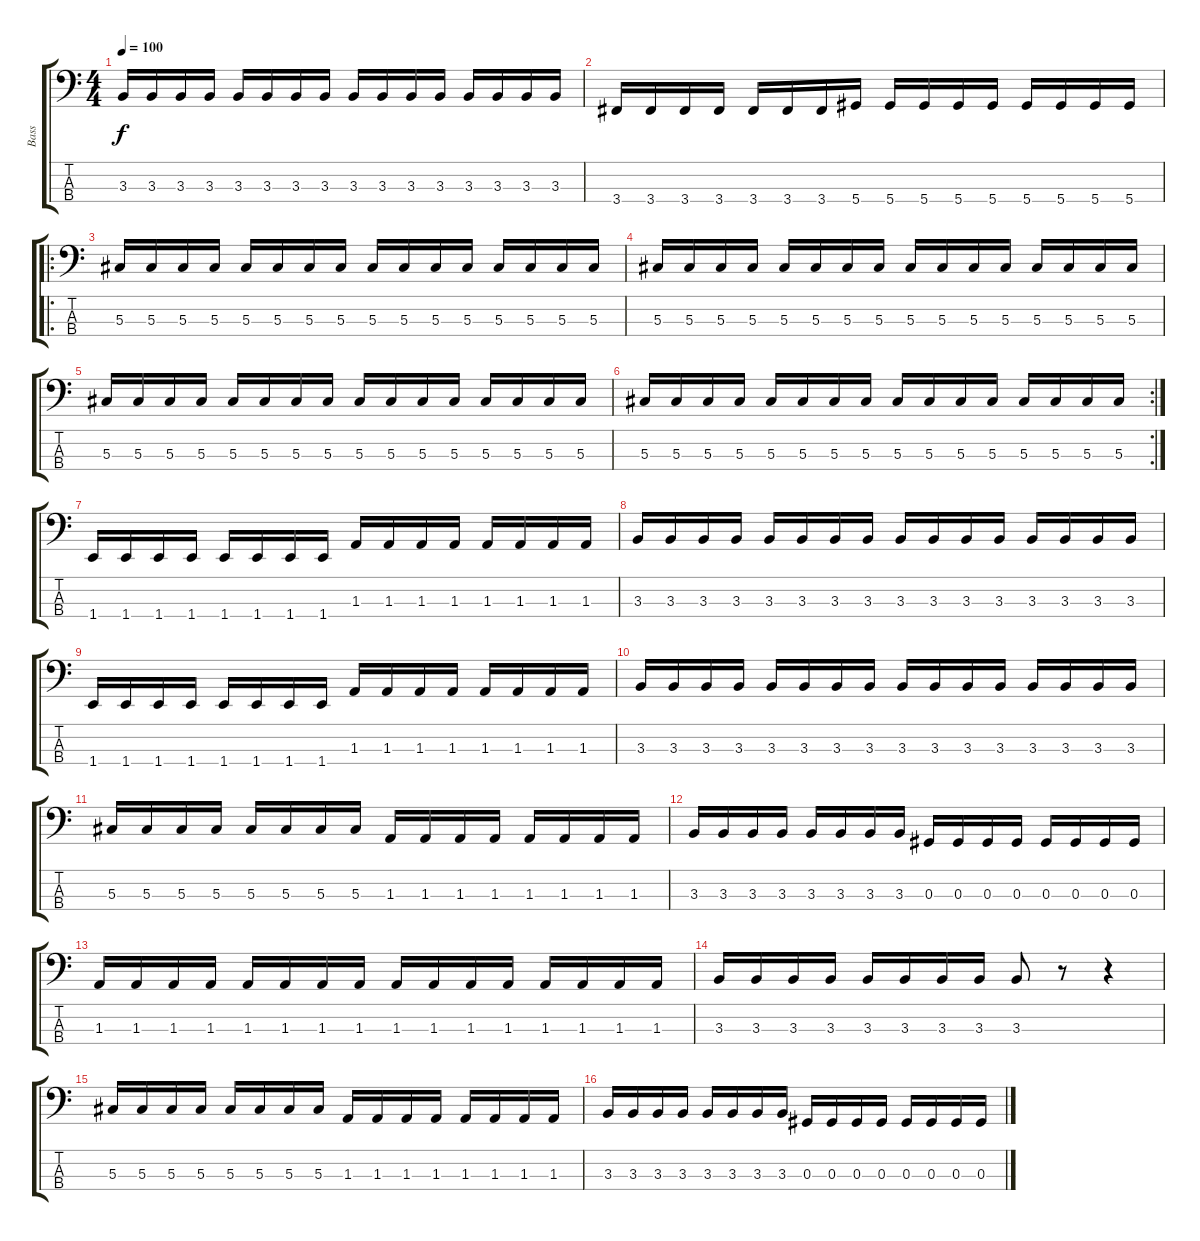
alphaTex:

\track ("Bass" "Bass") {instrument electricbassfinger}
\staff {score tabs}
\tuning (Gb2 Db2 Ab1 Eb1) {hide}
\ts (4 4)
\tempo 100
\clef f4
\ks c
3.3.16{dy f} 3.3.16 3.3.16 3.3.16 3.3.16 3.3.16 3.3.16 3.3.16 3.3.16 3.3.16 3.3.16 3.3.16 3.3.16 3.3.16 3.3.16 3.3.16 |
3.4.16 3.4.16 3.4.16 3.4.16 3.4.16 3.4.16 3.4.16 5.4.16 5.4.16 5.4.16 5.4.16 5.4.16 5.4.16 5.4.16 5.4.16 5.4.16 |
\ro
5.3.16 5.3.16 5.3.16 5.3.16 5.3.16 5.3.16 5.3.16 5.3.16 5.3.16 5.3.16 5.3.16 5.3.16 5.3.16 5.3.16 5.3.16 5.3.16 |
5.3.16 5.3.16 5.3.16 5.3.16 5.3.16 5.3.16 5.3.16 5.3.16 5.3.16 5.3.16 5.3.16 5.3.16 5.3.16 5.3.16 5.3.16 5.3.16 |
5.3.16 5.3.16 5.3.16 5.3.16 5.3.16 5.3.16 5.3.16 5.3.16 5.3.16 5.3.16 5.3.16 5.3.16 5.3.16 5.3.16 5.3.16 5.3.16 |
\rc 2
5.3.16 5.3.16 5.3.16 5.3.16 5.3.16 5.3.16 5.3.16 5.3.16 5.3.16 5.3.16 5.3.16 5.3.16 5.3.16 5.3.16 5.3.16 5.3.16 |
1.4.16 1.4.16 1.4.16 1.4.16 1.4.16 1.4.16 1.4.16 1.4.16 1.3.16 1.3.16 1.3.16 1.3.16 1.3.16 1.3.16 1.3.16 1.3.16 |
3.3.16 3.3.16 3.3.16 3.3.16 3.3.16 3.3.16 3.3.16 3.3.16 3.3.16 3.3.16 3.3.16 3.3.16 3.3.16 3.3.16 3.3.16 3.3.16 |
1.4.16 1.4.16 1.4.16 1.4.16 1.4.16 1.4.16 1.4.16 1.4.16 1.3.16 1.3.16 1.3.16 1.3.16 1.3.16 1.3.16 1.3.16 1.3.16 |
3.3.16 3.3.16 3.3.16 3.3.16 3.3.16 3.3.16 3.3.16 3.3.16 3.3.16 3.3.16 3.3.16 3.3.16 3.3.16 3.3.16 3.3.16 3.3.16 |
5.3.16 5.3.16 5.3.16 5.3.16 5.3.16 5.3.16 5.3.16 5.3.16 1.3.16 1.3.16 1.3.16 1.3.16 1.3.16 1.3.16 1.3.16 1.3.16 |
3.3.16 3.3.16 3.3.16 3.3.16 3.3.16 3.3.16 3.3.16 3.3.16 0.3.16 0.3.16 0.3.16 0.3.16 0.3.16 0.3.16 0.3.16 0.3.16 |
1.3.16 1.3.16 1.3.16 1.3.16 1.3.16 1.3.16 1.3.16 1.3.16 1.3.16 1.3.16 1.3.16 1.3.16 1.3.16 1.3.16 1.3.16 1.3.16 |
3.3.16 3.3.16 3.3.16 3.3.16 3.3.16 3.3.16 3.3.16 3.3.16 3.3.8 r.8 r.4 |
5.3.16 5.3.16 5.3.16 5.3.16 5.3.16 5.3.16 5.3.16 5.3.16 1.3.16 1.3.16 1.3.16 1.3.16 1.3.16 1.3.16 1.3.16 1.3.16 |
3.3.16 3.3.16 3.3.16 3.3.16 3.3.16 3.3.16 3.3.16 3.3.16 0.3.16 0.3.16 0.3.16 0.3.16 0.3.16 0.3.16 0.3.16 0.3.16
